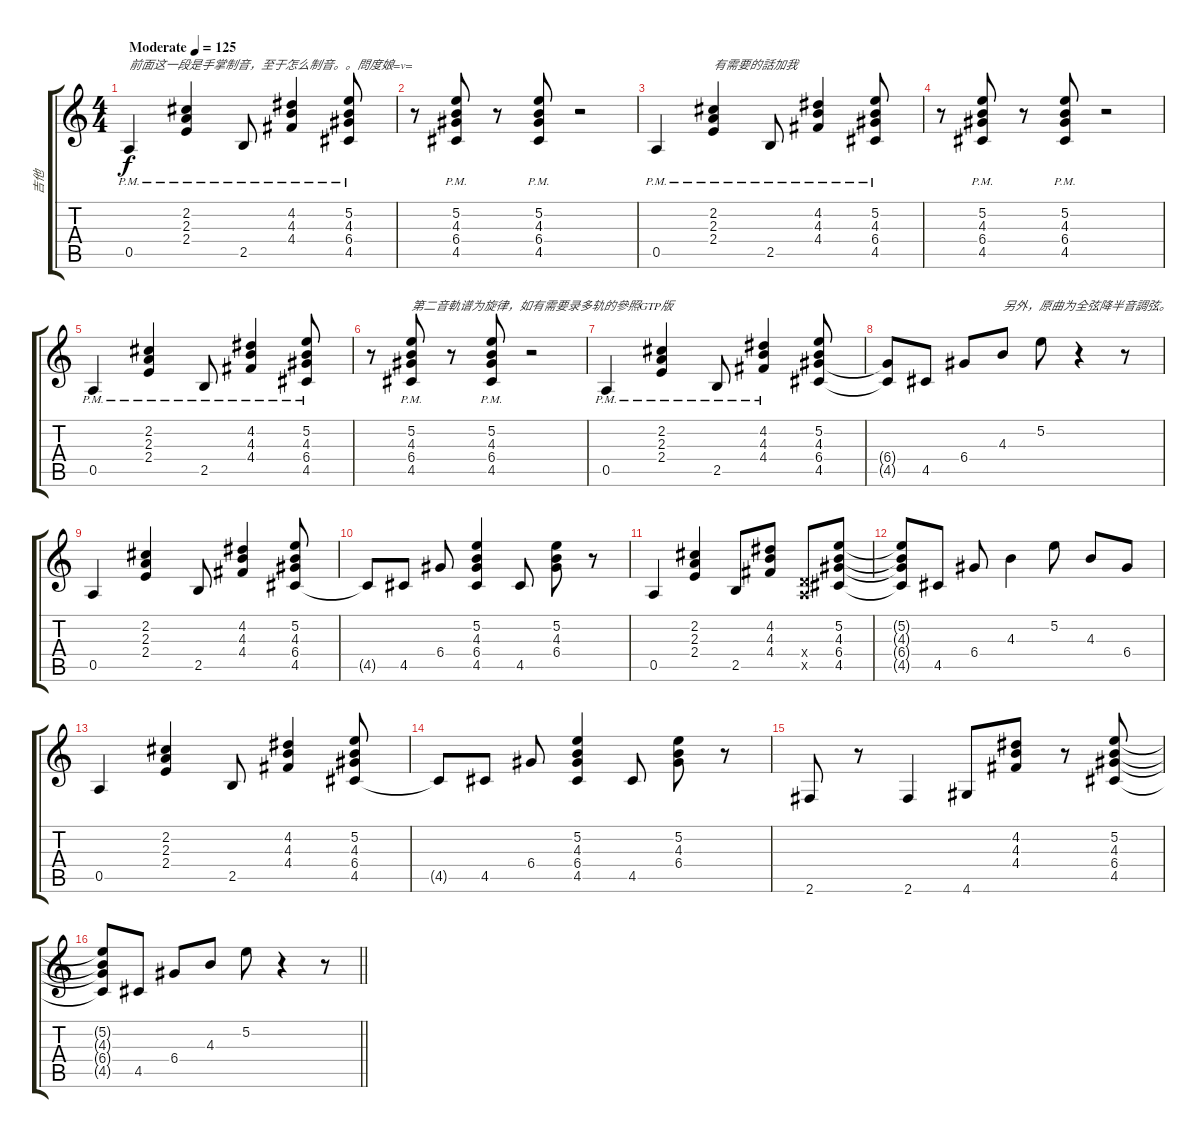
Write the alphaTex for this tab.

\track ("吉他" "吉他") {instrument acousticguitarsteel}
\staff {score tabs}
\tuning (E4 B3 G3 D3 A2 E2) {hide}
\ts (4 4)
\tempo (125 "Moderate")
\clef g2
\ks c
0.5{pm}.4{txt "前面这一段是手掌制音，至于怎么制音。。問度娘=v=" dy f instrument acousticguitarsteel} (2.2{pm} 2.3{pm} 2.4{pm}).4 2.5{pm}.8 (4.2{pm} 4.3{pm} 4.4{pm}).4 (5.2{pm} 4.3{pm} 6.4{pm} 4.5{pm}).8 |
r.8 (5.2{pm} 4.3{pm} 6.4{pm} 4.5{pm}).8 r.8 (5.2{pm} 4.3{pm} 6.4{pm} 4.5{pm}).8 r.2 |
0.5{pm}.4 (2.2{pm} 2.3{pm} 2.4{pm}).4{txt "有需要的話加我"} 2.5{pm}.8 (4.2{pm} 4.3{pm} 4.4{pm}).4 (5.2{pm} 4.3{pm} 6.4{pm} 4.5{pm}).8 |
r.8 (5.2{pm} 4.3{pm} 6.4{pm} 4.5{pm}).8 r.8 (5.2{pm} 4.3{pm} 6.4{pm} 4.5{pm}).8 r.2 |
0.5{pm}.4 (2.2{pm} 2.3{pm} 2.4{pm}).4 2.5{pm}.8 (4.2{pm} 4.3{pm} 4.4{pm}).4 (5.2{pm} 4.3{pm} 6.4{pm} 4.5{pm}).8 |
r.8 (5.2{pm} 4.3{pm} 6.4{pm} 4.5{pm}).8{txt "第二音軌谱为旋律，如有需要录多轨的參照GTP版"} r.8 (5.2{pm} 4.3{pm} 6.4{pm} 4.5{pm}).8 r.2 |
0.5{pm}.4 (2.2{pm} 2.3{pm} 2.4{pm}).4 2.5{pm}.8 (4.2{pm} 4.3{pm} 4.4{pm}).4 (5.2 4.3 6.4 4.5).8 |
(6.4{t} 4.5{t}).8 4.5.8 6.4.8 4.3.8{txt "另外，原曲为全弦降半音調弦。"} 5.2.8 r.4 r.8 |
0.5.4 (2.2 2.3 2.4).4 2.5.8 (4.2 4.3 4.4).4 (5.2 4.3 6.4 4.5).8 |
4.5{t}.8 4.5.8 6.4.8 (5.2 4.3 6.4 4.5).4 4.5.8 (5.2 4.3 6.4).8 r.8 |
0.5.4 (2.2 2.3 2.4).4 2.5.8 (4.2 4.3 4.4).8 (0.4{x} 0.5{x}).8 (5.2 4.3 6.4 4.5).8 |
(5.2{t} 4.3{t} 6.4{t} 4.5{t}).8 4.5.8 6.4.8 4.3.4 5.2.8 4.3.8 6.4.8 |
0.5.4 (2.2 2.3 2.4).4 2.5.8 (4.2 4.3 4.4).4 (5.2 4.3 6.4 4.5).8 |
4.5{t}.8 4.5.8 6.4.8 (5.2 4.3 6.4 4.5).4 4.5.8 (5.2 4.3 6.4).8 r.8 |
2.6.8 r.8 2.6.4 4.6.8 (4.2 4.3 4.4).8 r.8 (5.2 4.3 6.4 4.5).8 |
\barLineRight lightlight
(5.2{t} 4.3{t} 6.4{t} 4.5{t}).8 4.5.8 6.4.8 4.3.8 5.2.8 r.4 r.8
